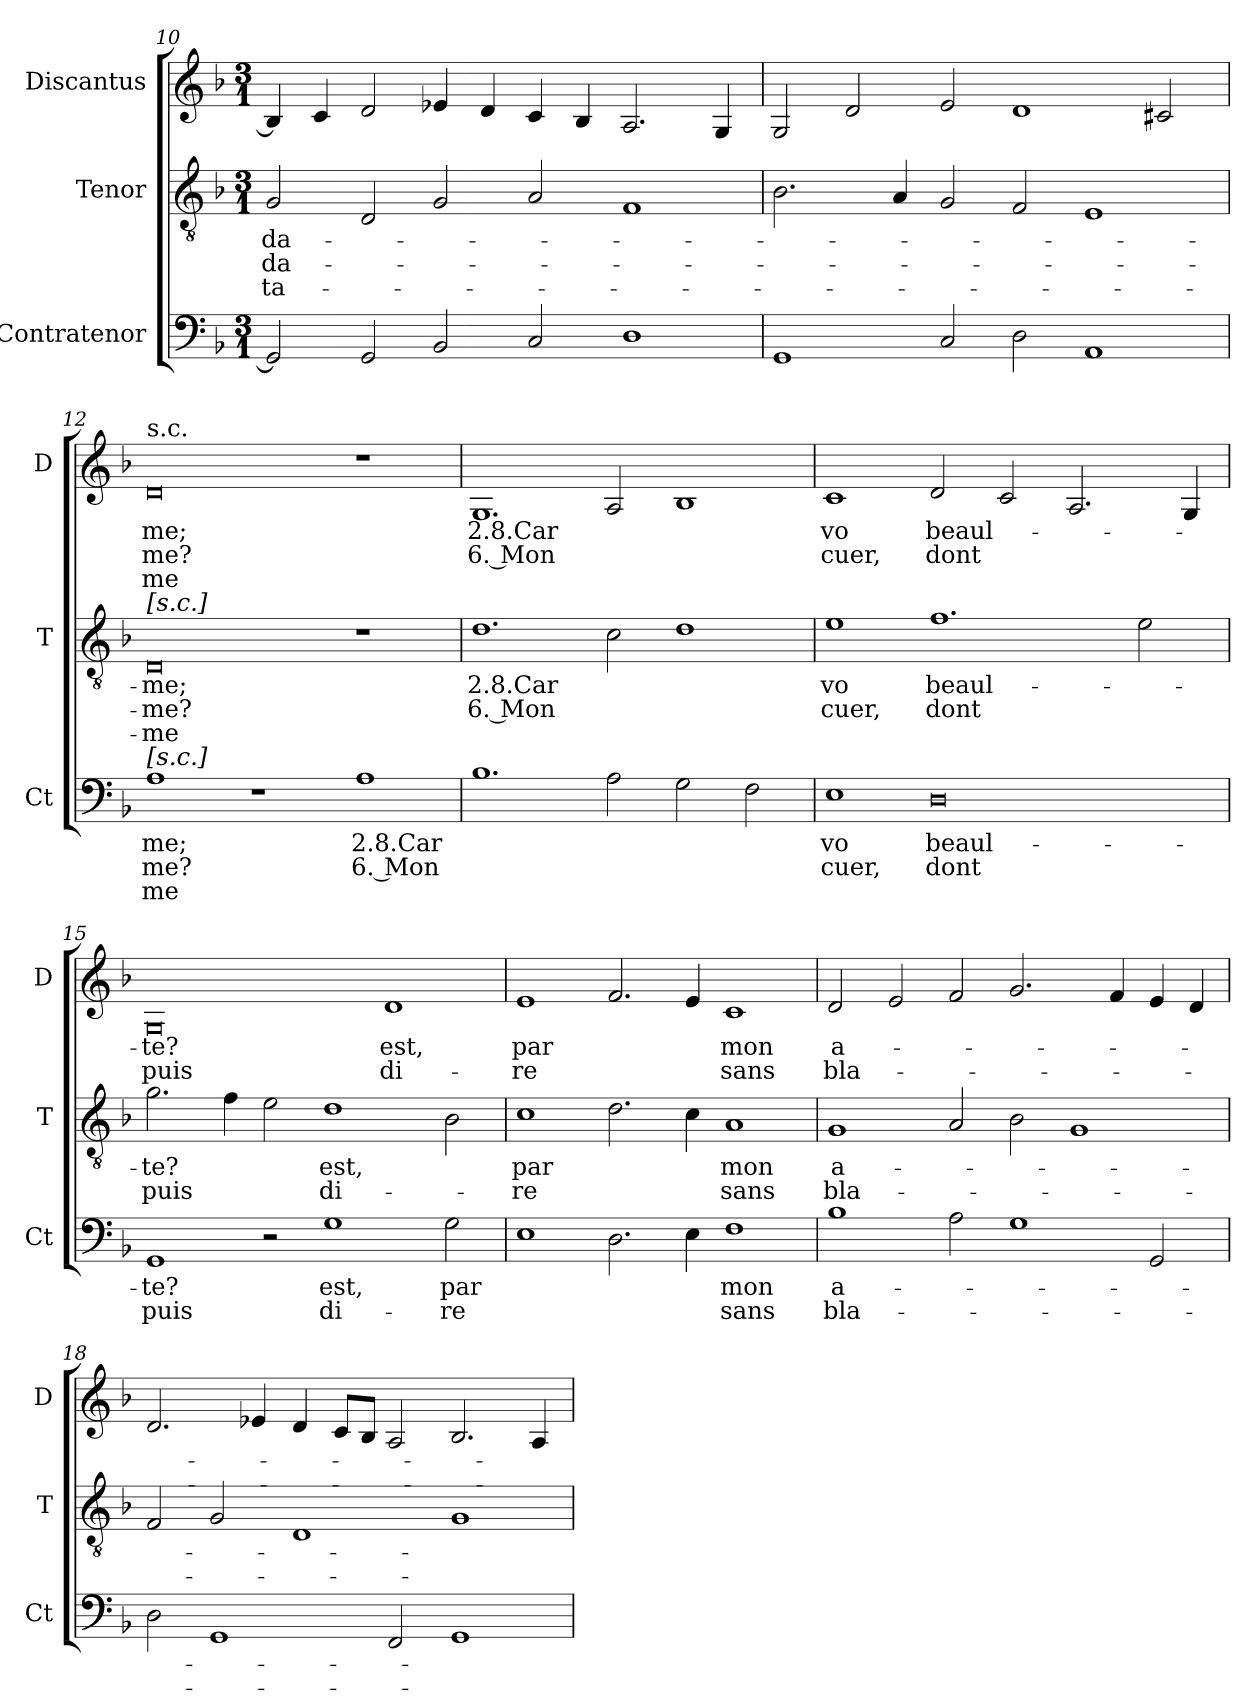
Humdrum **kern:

**kern	**text	**text	**text	**kern	**text	**text	**text	**kern	**text	**text	**text
*part3	*part3	*part3	*part3	*part2	*part2	*part2	*part2	*part1	*part1	*part1	*part1
*staff3	*staff3	*staff3	*staff3	*staff2	*staff2	*staff2	*staff2	*staff1	*staff1	*staff1	*staff1
*I"Contratenor	*	*	*	*I"Tenor	*	*	*	*I"Discantus	*	*	*
*I'Ct	*	*	*	*I'T	*	*	*	*I'D	*	*	*
*clefF4	*	*	*	*clefGv2	*	*	*	*clefG2	*	*	*
*k[b-]	*	*	*	*k[b-]	*	*	*	*k[b-]	*	*	*
*F:	*	*	*	*F:	*	*	*	*F:	*	*	*
*M3/1	*	*	*	*M3/1	*	*	*	*M3/1	*	*	*
=10	=10	=10	=10	=10	=10	=10	=10	=10	=10	=10	=10
2GG]	.	.	.	2G	da-	da-	-ta-	4B-]	.	.	.
.	.	.	.	.	.	.	.	4c	.	.	.
2GG	.	.	.	2D	.	.	.	2d	.	.	.
2BB-	.	.	.	2G	.	.	.	4e-X	.	.	.
.	.	.	.	.	.	.	.	4d	.	.	.
2C	.	.	.	2A	.	.	.	4c	.	.	.
.	.	.	.	.	.	.	.	4B-	.	.	.
1D	.	.	.	1F	.	.	.	2.A	.	.	.
.	.	.	.	.	.	.	.	4G	.	.	.
=11	=11	=11	=11	=11	=11	=11	=11	=11	=11	=11	=11
1GG	.	.	.	2.B-	.	.	.	2G	.	.	.
.	.	.	.	.	.	.	.	2d	.	.	.
.	.	.	.	4A	.	.	.	.	.	.	.
2C	.	.	.	2G	.	.	.	2e	.	.	.
2D	.	.	.	2F	.	.	.	1d	.	.	.
1AA	.	.	.	1E	.	.	.	.	.	.	.
.	.	.	.	.	.	.	.	2c#X	.	.	.
=12	=12	=12	=12	=12	=12	=12	=12	=12	=12	=12	=12
!	!	!	!	!	!	!	!	!LO:TX:a:t=s.c.	!	!	!
!	!	!	!	!LO:TX:a:t=[s.c.]	!	!	!	!	!	!	!
!LO:TX:a:t=[s.c.]	!	!	!	!	!	!	!	!	!	!	!
1A	-me;	-me?	-me	0D	-me;	-me?	-me	0d	-me;	-me?	-me
1r	.	.	.	.	.	.	.	.	.	.	.
1A	2.8.Car	6. Mon	.	1r	.	.	.	1r	.	.	.
=13	=13	=13	=13	=13	=13	=13	=13	=13	=13	=13	=13
1.B-	.	.	.	1.d	2.8.Car	6. Mon	.	1.G	2.8.Car	6. Mon	.
2A	.	.	.	2c	.	.	.	2A	.	.	.
2G	.	.	.	1d	.	.	.	1B-	.	.	.
2F	.	.	.	.	.	.	.	.	.	.	.
=14	=14	=14	=14	=14	=14	=14	=14	=14	=14	=14	=14
1E	vo	cuer,	.	1e	vo	cuer,	.	1c	vo	cuer,	.
0D	beaul-	dont	.	1.f	beaul-	dont	.	2d	beaul-	dont	.
.	.	.	.	.	.	.	.	2c	.	.	.
.	.	.	.	.	.	.	.	2.A	.	.	.
.	.	.	.	2e	.	.	.	.	.	.	.
.	.	.	.	.	.	.	.	4G	.	.	.
=15	=15	=15	=15	=15	=15	=15	=15	=15	=15	=15	=15
1GG	-te?	puis	.	2.g	-te?	puis	.	0G	-te?	puis	.
.	.	.	.	4f	.	.	.	.	.	.	.
2r	.	.	.	2e	.	.	.	.	.	.	.
1G	est,	di-	.	1d	est,	di-	.	.	.	.	.
.	.	.	.	.	.	.	.	1d	est,	di-	.
2G	par	-re	.	2B-	.	.	.	.	.	.	.
=16	=16	=16	=16	=16	=16	=16	=16	=16	=16	=16	=16
1E	.	.	.	1c	par	-re	.	1e	par	-re	.
2.D	.	.	.	2.d	.	.	.	2.f	.	.	.
4E	.	.	.	4c	.	.	.	4e	.	.	.
1F	mon	sans	.	1A	mon	sans	.	1c	mon	sans	.
=17	=17	=17	=17	=17	=17	=17	=17	=17	=17	=17	=17
1B-	a-	bla-	.	1G	a-	bla-	.	2d	a-	bla-	.
.	.	.	.	.	.	.	.	2e	.	.	.
2A	.	.	.	2A	.	.	.	2f	.	.	.
1G	.	.	.	2B-	.	.	.	2.g	.	.	.
.	.	.	.	1G	.	.	.	.	.	.	.
.	.	.	.	.	.	.	.	4f	.	.	.
2GG	.	.	.	.	.	.	.	4e	.	.	.
.	.	.	.	.	.	.	.	4d	.	.	.
=18	=18	=18	=18	=18	=18	=18	=18	=18	=18	=18	=18
2D	.	.	.	2F	.	.	.	2.d	.	.	.
1GG	.	.	.	2G	.	.	.	.	.	.	.
.	.	.	.	.	.	.	.	4e-X	.	.	.
.	.	.	.	1D	.	.	.	4d	.	.	.
.	.	.	.	.	.	.	.	8cL	.	.	.
.	.	.	.	.	.	.	.	8B-J	.	.	.
2FF	.	.	.	.	.	.	.	2A	.	.	.
1GG	.	.	.	1G	.	.	.	2.B-	.	.	.
.	.	.	.	.	.	.	.	4A	.	.	.
=	=	=	=	=	=	=	=	=	=	=	=
*-	*-	*-	*-	*-	*-	*-	*-	*-	*-	*-	*-
